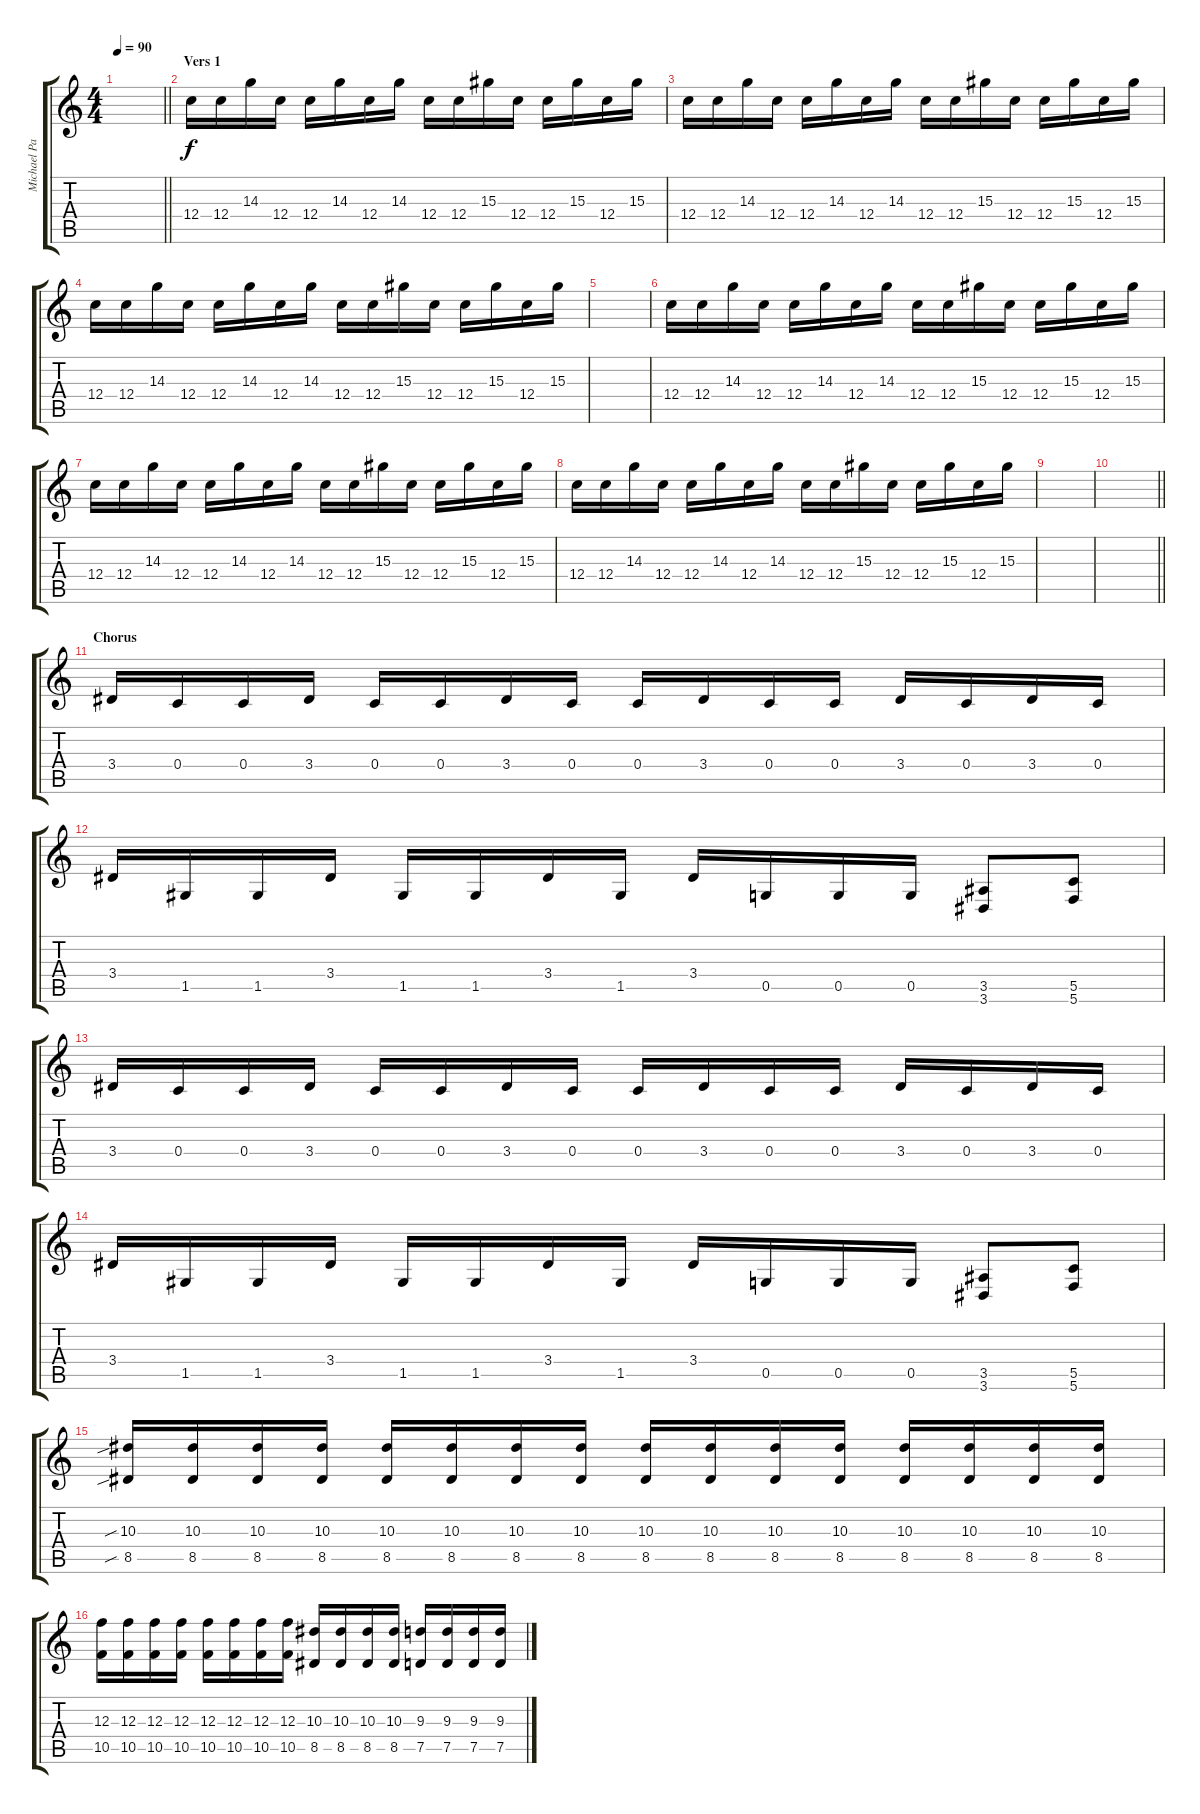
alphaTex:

\track ("Michael Paget" "Michael Pa") {instrument distortionguitar}
\staff {score tabs}
\tuning (D4 A3 F3 C3 G2 C2) {hide}
\ts (4 4)
\tempo 90
\clef g2
\barLineRight lightlight
\ks c
|
\section ("" "Vers 1")
12.4.16 12.4.16 14.3.16 12.4.16 12.4.16 14.3.16 12.4.16 14.3.16 12.4.16 12.4.16 15.3.16 12.4.16 12.4.16 15.3.16 12.4.16 15.3.16 |
12.4.16 12.4.16 14.3.16 12.4.16 12.4.16 14.3.16 12.4.16 14.3.16 12.4.16 12.4.16 15.3.16 12.4.16 12.4.16 15.3.16 12.4.16 15.3.16 |
12.4.16 12.4.16 14.3.16 12.4.16 12.4.16 14.3.16 12.4.16 14.3.16 12.4.16 12.4.16 15.3.16 12.4.16 12.4.16 15.3.16 12.4.16 15.3.16 |
|
12.4.16 12.4.16 14.3.16 12.4.16 12.4.16 14.3.16 12.4.16 14.3.16 12.4.16 12.4.16 15.3.16 12.4.16 12.4.16 15.3.16 12.4.16 15.3.16 |
12.4.16 12.4.16 14.3.16 12.4.16 12.4.16 14.3.16 12.4.16 14.3.16 12.4.16 12.4.16 15.3.16 12.4.16 12.4.16 15.3.16 12.4.16 15.3.16 |
12.4.16 12.4.16 14.3.16 12.4.16 12.4.16 14.3.16 12.4.16 14.3.16 12.4.16 12.4.16 15.3.16 12.4.16 12.4.16 15.3.16 12.4.16 15.3.16 |
|
\barLineRight lightlight
|
\section ("" "Chorus")
3.4.16 0.4.16 0.4.16 3.4.16 0.4.16 0.4.16 3.4.16 0.4.16 0.4.16 3.4.16 0.4.16 0.4.16 3.4.16 0.4.16 3.4.16 0.4.16 |
3.4.16 1.5.16 1.5.16 3.4.16 1.5.16 1.5.16 3.4.16 1.5.16 3.4.16 0.5.16 0.5.16 0.5.16 (3.5 3.6).8 (5.5 5.6).8 |
3.4.16 0.4.16 0.4.16 3.4.16 0.4.16 0.4.16 3.4.16 0.4.16 0.4.16 3.4.16 0.4.16 0.4.16 3.4.16 0.4.16 3.4.16 0.4.16 |
3.4.16 1.5.16 1.5.16 3.4.16 1.5.16 1.5.16 3.4.16 1.5.16 3.4.16 0.5.16 0.5.16 0.5.16 (3.5 3.6).8 (5.5 5.6).8 |
(10.3{sib} 8.5{sib}).16 (10.3 8.5).16 (10.3 8.5).16 (10.3 8.5).16 (10.3 8.5).16 (10.3 8.5).16 (10.3 8.5).16 (10.3 8.5).16 (10.3 8.5).16 (10.3 8.5).16 (10.3 8.5).16 (10.3 8.5).16 (10.3 8.5).16 (10.3 8.5).16 (10.3 8.5).16 (10.3 8.5).16 |
(12.3 10.5).16 (12.3 10.5).16 (12.3 10.5).16 (12.3 10.5).16 (12.3 10.5).16 (12.3 10.5).16 (12.3 10.5).16 (12.3 10.5).16 (10.3 8.5).16 (10.3 8.5).16 (10.3 8.5).16 (10.3 8.5).16 (9.3 7.5).16 (9.3 7.5).16 (9.3 7.5).16 (9.3 7.5).16
